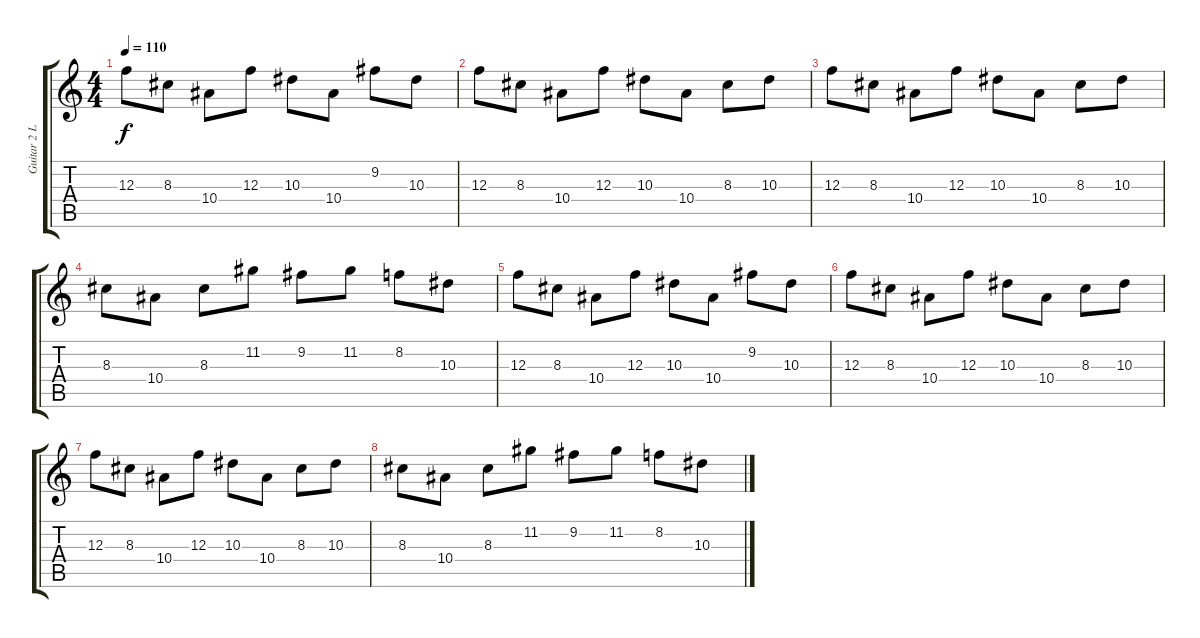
\track ("Guitar 2 Lead" "Guitar 2 L") {instrument distortionguitar}
\staff {score tabs}
\tuning (D4 A3 F3 C3 G2 D2) {hide}
\ts (4 4)
\tempo 110
\clef g2
\ks c
12.3.8{dy f} 8.3.8 10.4.8 12.3.8 10.3.8 10.4.8 9.2.8 10.3.8 |
12.3.8 8.3.8 10.4.8 12.3.8 10.3.8 10.4.8 8.3.8 10.3.8 |
12.3.8 8.3.8 10.4.8 12.3.8 10.3.8 10.4.8 8.3.8 10.3.8 |
8.3.8 10.4.8 8.3.8 11.2.8 9.2.8 11.2.8 8.2.8 10.3.8 |
12.3.8 8.3.8 10.4.8 12.3.8 10.3.8 10.4.8 9.2.8 10.3.8 |
12.3.8 8.3.8 10.4.8 12.3.8 10.3.8 10.4.8 8.3.8 10.3.8 |
12.3.8 8.3.8 10.4.8 12.3.8 10.3.8 10.4.8 8.3.8 10.3.8 |
8.3.8 10.4.8 8.3.8 11.2.8 9.2.8 11.2.8 8.2.8 10.3.8
